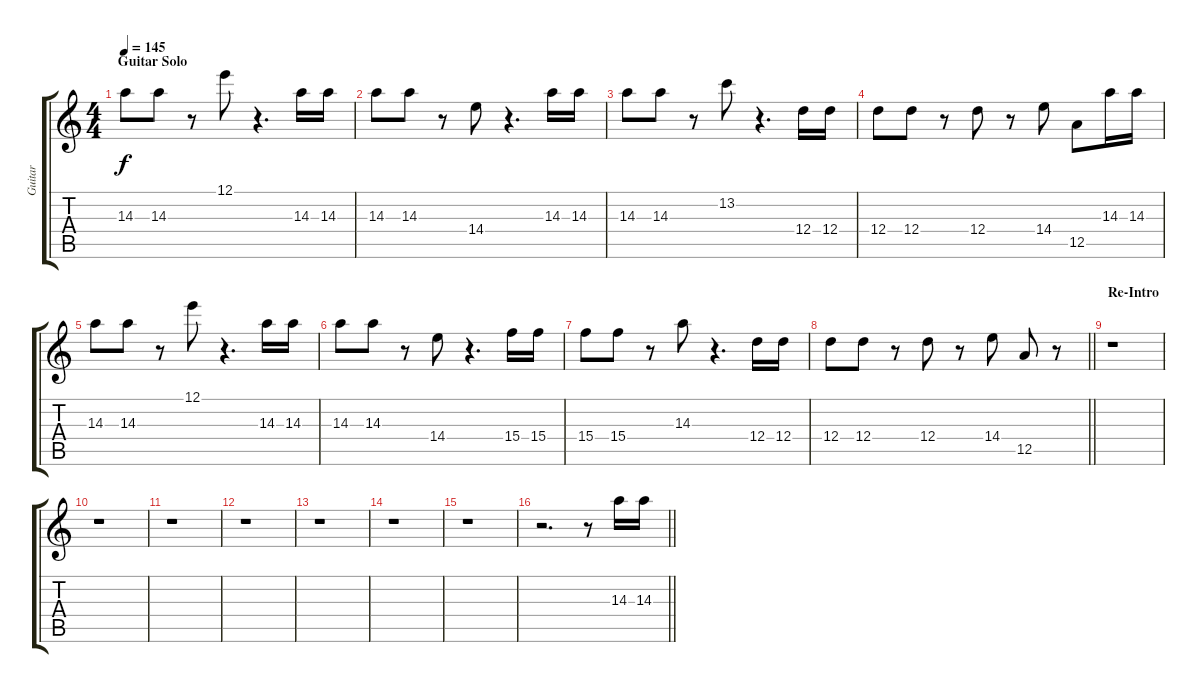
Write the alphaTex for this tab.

\track ("Guitar" "Guitar") {instrument overdrivenguitar}
\staff {score tabs}
\tuning (E4 B3 G3 D3 A2 E2) {hide}
\ts (4 4)
\section ("" "Guitar Solo")
\tempo 145
\clef g2
\ks c
14.3.8{dy f} 14.3.8 r.8 12.1.8 r.4{d} 14.3.16 14.3.16 |
14.3.8 14.3.8 r.8 14.4.8 r.4{d} 14.3.16 14.3.16 |
14.3.8 14.3.8 r.8 13.2.8 r.4{d} 12.4.16 12.4.16 |
12.4.8 12.4.8 r.8 12.4.8 r.8 14.4.8 12.5.8 14.3.16 14.3.16 |
14.3.8 14.3.8 r.8 12.1.8 r.4{d} 14.3.16 14.3.16 |
14.3.8 14.3.8 r.8 14.4.8 r.4{d} 15.4.16 15.4.16 |
15.4.8 15.4.8 r.8 14.3.8 r.4{d} 12.4.16 12.4.16 |
\barLineRight lightlight
12.4.8 12.4.8 r.8 12.4.8 r.8 14.4.8 12.5.8 r.8 |
\section ("" "Re-Intro")
r.1 |
r.1 |
r.1 |
r.1 |
r.1 |
r.1 |
r.1 |
\barLineRight lightlight
r.2{d} r.8 14.3.16 14.3.16
